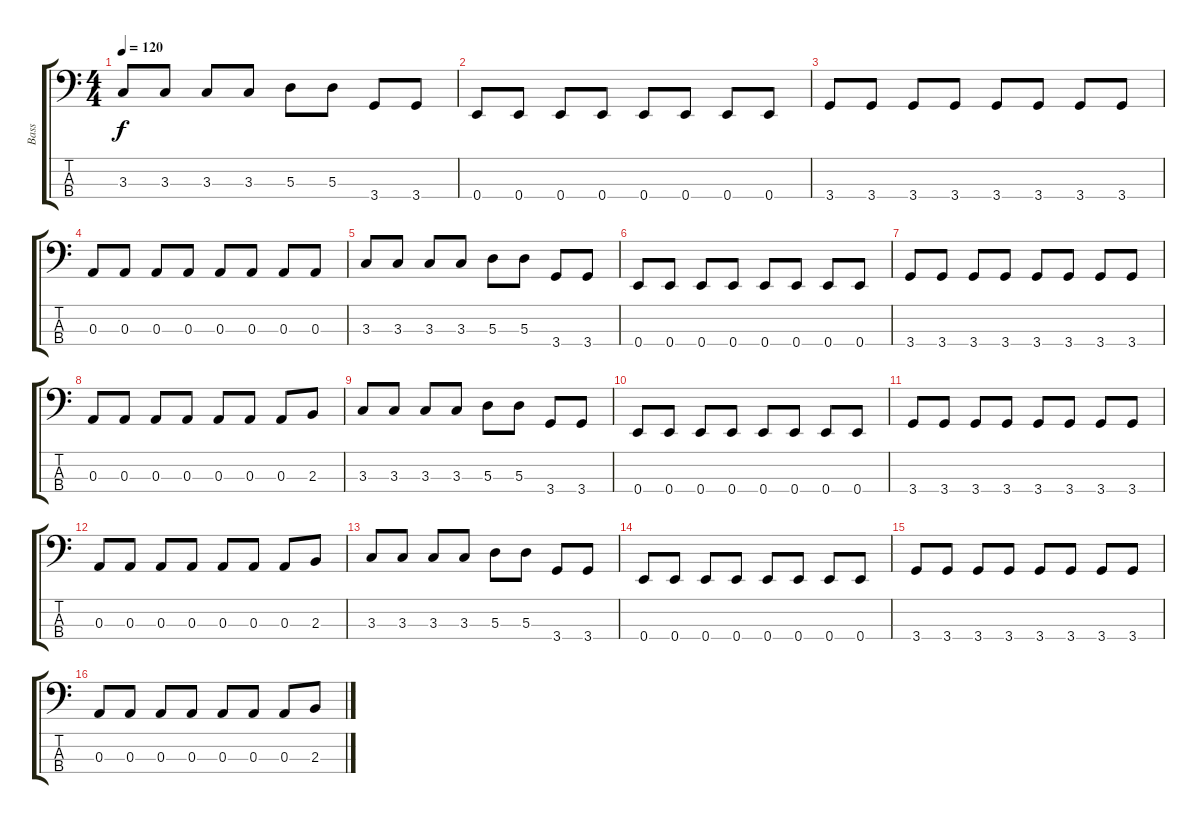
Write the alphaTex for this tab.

\track ("Bass" "Bass") {instrument electricbassfinger}
\staff {score tabs}
\tuning (G2 D2 A1 E1) {hide}
\ts (4 4)
\tempo 120
\clef f4
\ks c
3.3.8{dy f} 3.3.8 3.3.8 3.3.8 5.3.8 5.3.8 3.4.8 3.4.8 |
0.4.8 0.4.8 0.4.8 0.4.8 0.4.8 0.4.8 0.4.8 0.4.8 |
3.4.8 3.4.8 3.4.8 3.4.8 3.4.8 3.4.8 3.4.8 3.4.8 |
0.3.8 0.3.8 0.3.8 0.3.8 0.3.8 0.3.8 0.3.8 0.3.8 |
3.3.8 3.3.8 3.3.8 3.3.8 5.3.8 5.3.8 3.4.8 3.4.8 |
0.4.8 0.4.8 0.4.8 0.4.8 0.4.8 0.4.8 0.4.8 0.4.8 |
3.4.8 3.4.8 3.4.8 3.4.8 3.4.8 3.4.8 3.4.8 3.4.8 |
0.3.8 0.3.8 0.3.8 0.3.8 0.3.8 0.3.8 0.3.8 2.3.8 |
3.3.8 3.3.8 3.3.8 3.3.8 5.3.8 5.3.8 3.4.8 3.4.8 |
0.4.8 0.4.8 0.4.8 0.4.8 0.4.8 0.4.8 0.4.8 0.4.8 |
3.4.8 3.4.8 3.4.8 3.4.8 3.4.8 3.4.8 3.4.8 3.4.8 |
0.3.8 0.3.8 0.3.8 0.3.8 0.3.8 0.3.8 0.3.8 2.3.8 |
3.3.8 3.3.8 3.3.8 3.3.8 5.3.8 5.3.8 3.4.8 3.4.8 |
0.4.8 0.4.8 0.4.8 0.4.8 0.4.8 0.4.8 0.4.8 0.4.8 |
3.4.8 3.4.8 3.4.8 3.4.8 3.4.8 3.4.8 3.4.8 3.4.8 |
0.3.8 0.3.8 0.3.8 0.3.8 0.3.8 0.3.8 0.3.8 2.3.8
